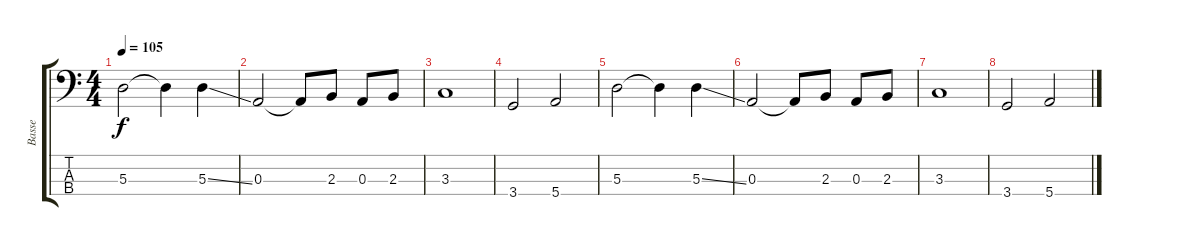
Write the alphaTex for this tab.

\track ("Basse" "Basse") {instrument electricbassfinger}
\staff {score tabs}
\tuning (G2 D2 A1 E1) {hide}
\ts (4 4)
\tempo 105
\clef f4
\ks c
5.3.2{dy f} 5.3{t}.4 5.3{ss}.4 |
0.3.2 0.3{t}.8 2.3.8 0.3.8 2.3.8 |
3.3.1 |
3.4.2 5.4.2 |
5.3.2 5.3{t}.4 5.3{ss}.4 |
0.3.2 0.3{t}.8 2.3.8 0.3.8 2.3.8 |
3.3.1 |
3.4.2 5.4.2
